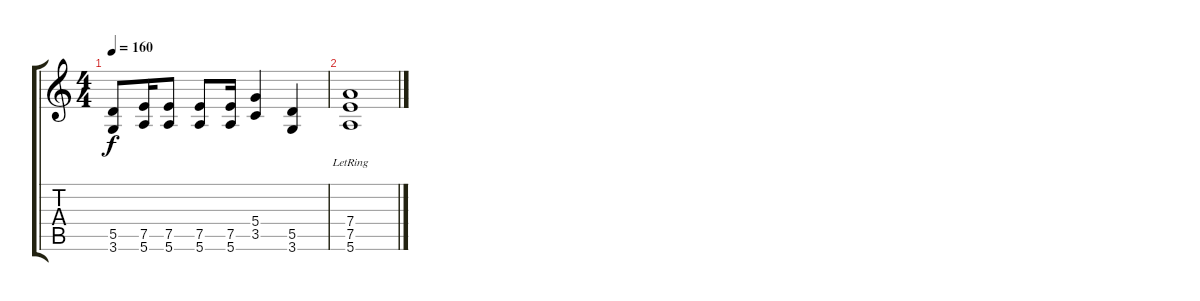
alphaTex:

\track "" {instrument distortionguitar}
\staff {score tabs}
\tuning (E4 B3 G3 D3 A2 E2) {hide}
\ts (4 4)
\tempo 160
\clef g2
\ks c
(5.5 3.6).8{dy f} (7.5 5.6).16 (7.5 5.6).8 (7.5 5.6).8 (7.5 5.6).16 (5.4 3.5).4 (5.5 3.6).4 |
(7.4 7.5{lr} 5.6{lr}).1
